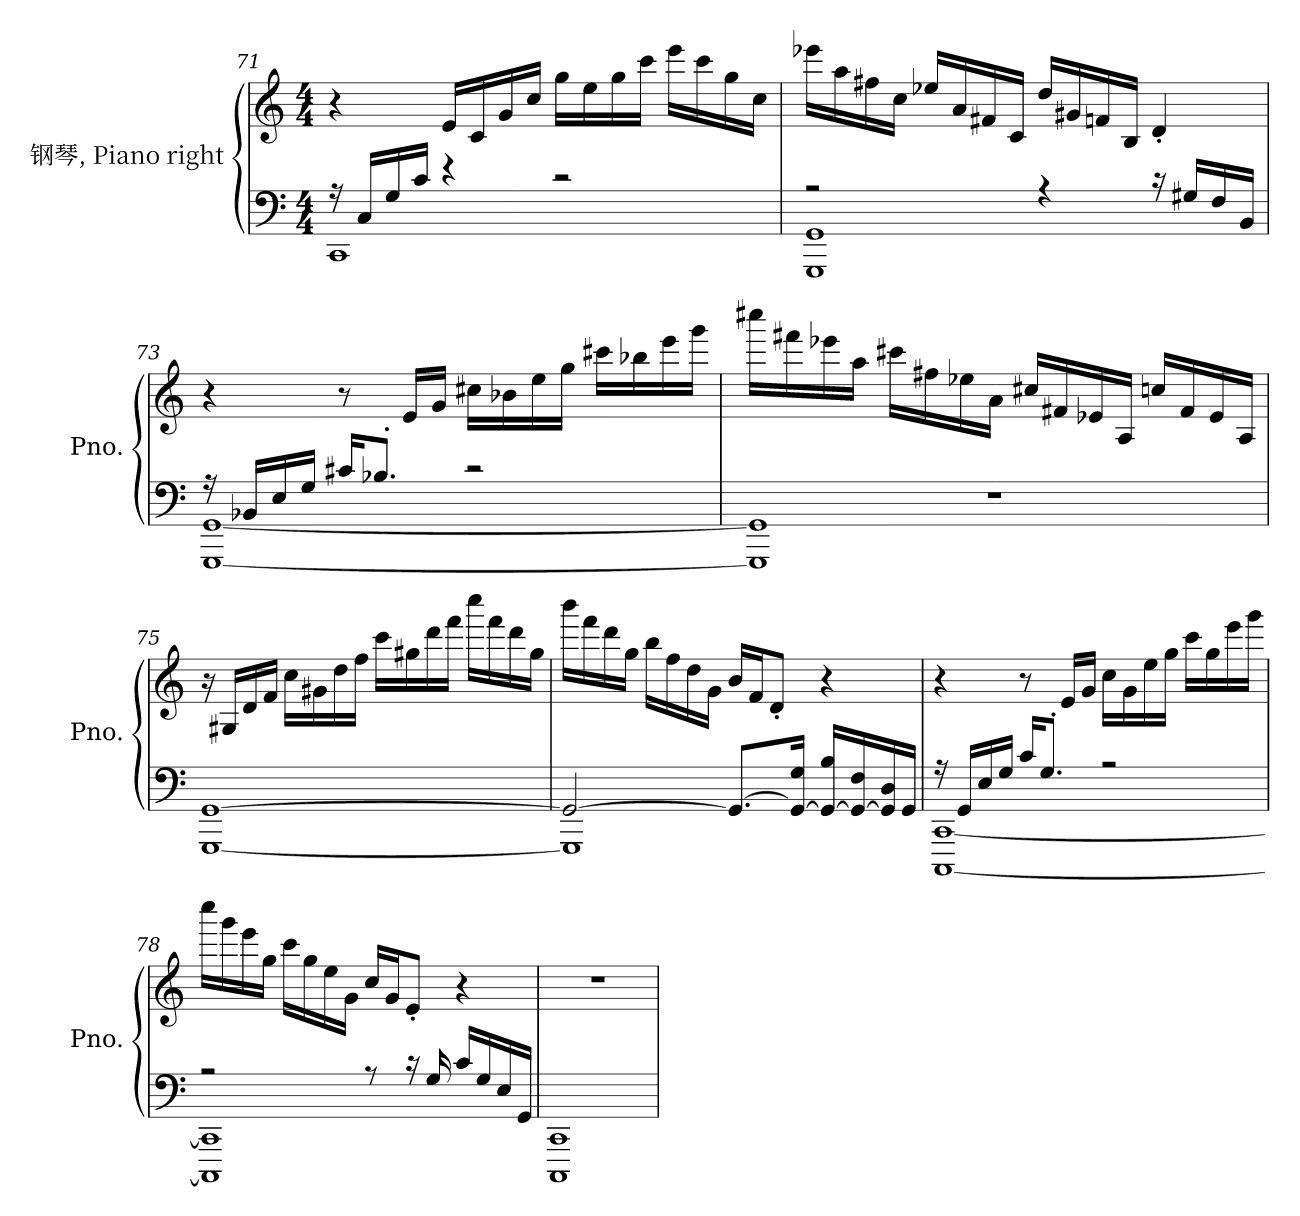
**kern	**kern
*part1	*part1
*staff2	*staff1
*I"钢琴, Piano right	*
*I'Pno.	*
!!LO:LB:g=z
*clefF4	*clefG2
*k[]	*k[]
*M4/4	*M4/4
*MM174	*MM174
=71	=71
*^	*
16r	1CC	4r
16C/LL	.	.
16G/	.	.
16c/JJ	.	.
4r	.	16e/LL
.	.	16c/
.	.	16g/
.	.	16cc/JJ
2r	.	16gg\LL
.	.	16ee\
.	.	16gg\
.	.	16ccc\JJ
.	.	16eee\LL
.	.	16ccc\
.	.	16gg\
.	.	16cc\JJ
=72	=72	=72
2r	1GGG 1GG	16eee-X\LL
.	.	16aa\
.	.	16ff#X\
.	.	16cc\JJ
.	.	16ee-X/LL
.	.	16a/
.	.	16f#X/
.	.	16c/JJ
*	*	*MM172
4r	.	16dd/LL
.	.	16g#X/
.	.	16fn/
.	.	16B/JJ
16r	.	4d'/
16G#X/LL	.	.
16F/	.	.
16BB/JJ	.	.
!!LO:PB:g=z
=73	=73	=73
*	*	*MM174
16r	[1GGG [1GG	4r
16BB-X/LL	.	.
16E/	.	.
16G/JJ	.	.
16c#X/KL	.	8r
8.B-X'/J	.	.
.	.	16e/LL
.	.	16g/JJ
2r	.	16cc#X\LL
.	.	16b-X\
.	.	16ee\
.	.	16gg\JJ
.	.	16ccc#X\LL
.	.	16bb-X\
.	.	16eee\
*	*	*MM166
.	.	16ggg\JJ
=74	=74	=74
*	*	*MM174
1r	1GGG] 1GG]	16cccc#X\LL
.	.	16fff#X\
.	.	16eee-X\
.	.	16aa\JJ
.	.	16ccc#X\LL
.	.	16ff#X\
.	.	16ee-X\
.	.	16a\JJ
*	*	*MM173
.	.	16cc#X/LL
.	.	16f#X/
.	.	16e-X/
.	.	16A/JJ
.	.	16ccn/LL
.	.	16f#/
.	.	16e-/
.	.	16A/JJ
!!LO:LB:g=z
=75	=75	=75
*	*	*MM174
[1GG	[1GGG	16r
.	.	16G#X/LL
.	.	16d/
.	.	16f/JJ
.	.	16cc\LL
.	.	16g#X\
.	.	16dd\
.	.	16ff\JJ
.	.	16ccc\LL
.	.	16gg#X\
.	.	16ddd\
.	.	16fff\JJ
.	.	16cccc\LL
.	.	16fff\
.	.	16ddd\
.	.	16gg#\JJ
=76	=76	=76
2GG/_	1GGG]	16bbb\LL
.	.	16fff\
.	.	16ddd\
.	.	16gg\JJ
.	.	16bb\LL
.	.	16ff\
.	.	16dd\
.	.	16g\JJ
8.GG/L_	.	16b/LL
.	.	16f/J
.	.	8d'/J
16GG/_ 16G/Jk	.	.
16GG/_ 16B/LL	.	4r
16GG/_ 16F/	.	.
16GG/] 16D/	.	.
16GG/JJ	.	.
!!LO:LB:g=z
=77	=77	=77
*	*	*MM173
16r	[1CCC [1CC	4r
16GG/LL	.	.
16E/	.	.
16G/JJ	.	.
16c/KL	.	8r
8.G'/J	.	.
*	*	*MM174
.	.	16e/LL
.	.	16g/JJ
2r	.	16cc\LL
.	.	16g\
.	.	16ee\
.	.	16gg\JJ
.	.	16ccc\LL
.	.	16gg\
*	*	*MM165
.	.	16eee\
.	.	16ggg\JJ
=78	=78	=78
*	*	*MM173
2r	1CCC] 1CC]	16cccc\LL
.	.	16ggg\
*	*	*MM172
.	.	16eee\
.	.	16gg\JJ
.	.	16ccc\LL
.	.	16gg\
*	*	*MM171
.	.	16ee\
.	.	16g\JJ
8r	.	16cc/LL
.	.	16g/J
*	*	*MM170
16r	.	8e'/J
16G/	.	.
16c/LL	.	4r
16G/	.	.
16E/	.	.
16GG/JJ	.	.
*v	*v	*
=79	=79
*	*MM169
1CCC 1CC	1r
=	=
*-	*-
